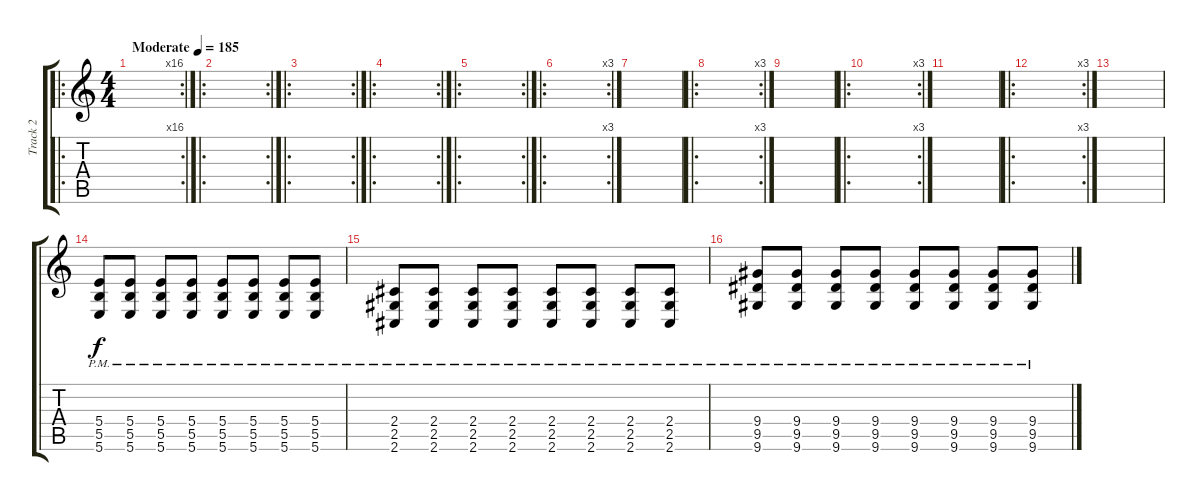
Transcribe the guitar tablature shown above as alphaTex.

\track ("Track 2" "Track 2") {instrument distortionguitar}
\staff {score tabs}
\tuning (Db4 Ab3 E3 B2 Gb2 B1) {hide}
\ro
\rc 16
\ts (4 4)
\tempo (185 "Moderate")
\clef g2
\ks c
|
\ro
\rc 2
|
\ro
\rc 2
|
\ro
\rc 2
|
\ro
\rc 2
|
\ro
\rc 3
|
|
\ro
\rc 3
|
|
\ro
\rc 3
|
|
\ro
\rc 3
|
|
(5.4{pm} 5.5{pm} 5.6{pm}).8 (5.4{pm} 5.5{pm} 5.6{pm}).8 (5.4{pm} 5.5{pm} 5.6{pm}).8 (5.4{pm} 5.5{pm} 5.6{pm}).8 (5.4{pm} 5.5{pm} 5.6{pm}).8 (5.4{pm} 5.5{pm} 5.6{pm}).8 (5.4{pm} 5.5{pm} 5.6{pm}).8 (5.4{pm} 5.5{pm} 5.6{pm}).8 |
(2.4{pm} 2.5{pm} 2.6{pm}).8 (2.4{pm} 2.5{pm} 2.6{pm}).8 (2.4{pm} 2.5{pm} 2.6{pm}).8 (2.4{pm} 2.5{pm} 2.6{pm}).8 (2.4{pm} 2.5{pm} 2.6{pm}).8 (2.4{pm} 2.5{pm} 2.6{pm}).8 (2.4{pm} 2.5{pm} 2.6{pm}).8 (2.4{pm} 2.5{pm} 2.6{pm}).8 |
(9.4{pm} 9.5{pm} 9.6{pm}).8 (9.4{pm} 9.5{pm} 9.6{pm}).8 (9.4{pm} 9.5{pm} 9.6{pm}).8 (9.4{pm} 9.5{pm} 9.6{pm}).8 (9.4{pm} 9.5{pm} 9.6{pm}).8 (9.4{pm} 9.5{pm} 9.6{pm}).8 (9.4{pm} 9.5{pm} 9.6{pm}).8 (9.4{pm} 9.5{pm} 9.6{pm}).8
